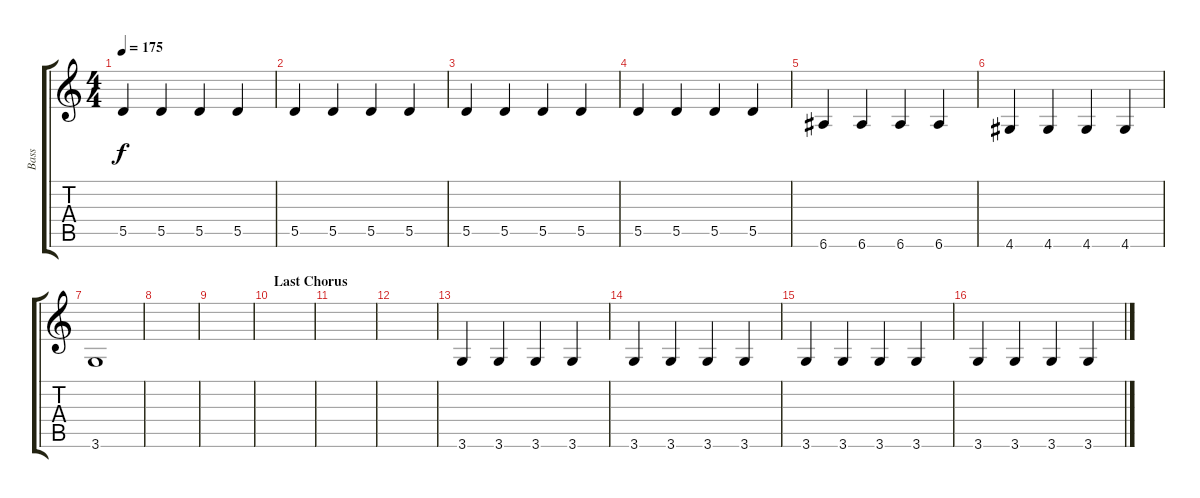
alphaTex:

\track ("Bass" "Bass") {instrument fretlessbass}
\staff {score tabs}
\tuning (E4 B3 G3 D3 A2 E2) {hide}
\ts (4 4)
\tempo 175
\clef g2
\ks c
5.5.4{dy f} 5.5.4 5.5.4 5.5.4 |
5.5.4 5.5.4 5.5.4 5.5.4 |
5.5.4 5.5.4 5.5.4 5.5.4 |
5.5.4 5.5.4 5.5.4 5.5.4 |
6.6.4 6.6.4 6.6.4 6.6.4 |
4.6.4 4.6.4 4.6.4 4.6.4 |
3.6.1 |
|
|
\section ("" "Last Chorus")
|
|
|
3.6.4 3.6.4 3.6.4 3.6.4 |
3.6.4 3.6.4 3.6.4 3.6.4 |
3.6.4 3.6.4 3.6.4 3.6.4 |
3.6.4 3.6.4 3.6.4 3.6.4
